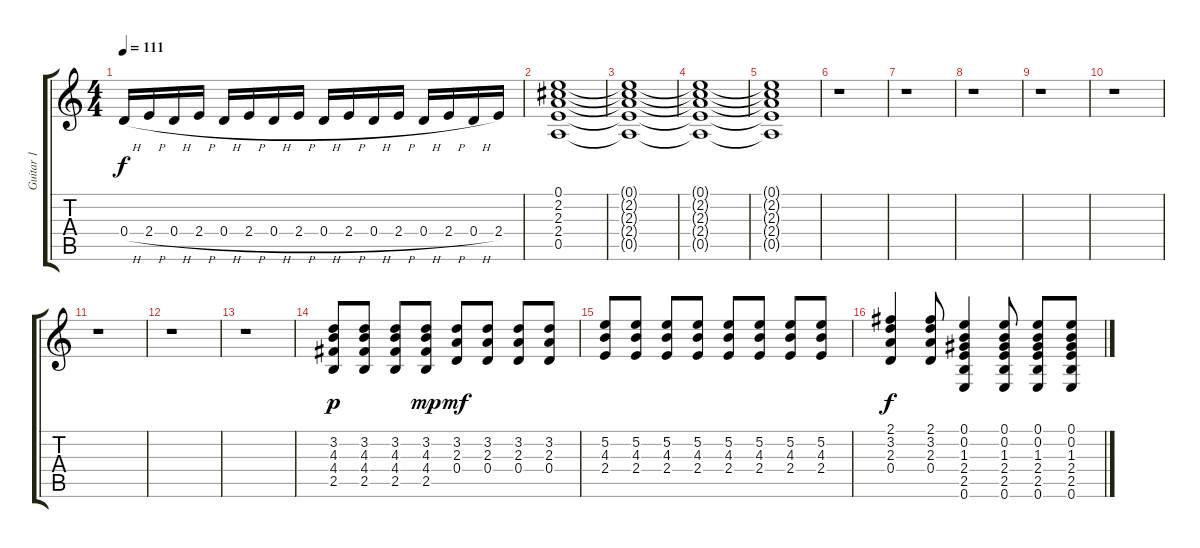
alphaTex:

\track ("Guitar 1" "Guitar 1") {instrument overdrivenguitar}
\staff {score tabs}
\tuning (E4 B3 G3 D3 A2 E2) {hide}
\ts (4 4)
\tempo 111
\clef g2
\ks c
0.4{h}.16{dy f} 2.4{h}.16 0.4{h}.16 2.4{h}.16 0.4{h}.16 2.4{h}.16 0.4{h}.16 2.4{h}.16 0.4{h}.16 2.4{h}.16 0.4{h}.16 2.4{h}.16 0.4{h}.16 2.4{h}.16 0.4{h}.16 2.4.16 |
(0.1 2.2 2.3 2.4 0.5).1 |
(0.1{t} 2.2{t} 2.3{t} 2.4{t} 0.5{t}).1 |
(0.1{t} 2.2{t} 2.3{t} 2.4{t} 0.5{t}).1 |
(0.1{t} 2.2{t} 2.3{t} 2.4{t} 0.5{t}).1 |
r.1 |
r.1 |
r.1 |
r.1 |
r.1 |
r.1 |
r.1 |
r.1 |
(3.2 4.3 4.4 2.5).8{dy p} (3.2 4.3 4.4 2.5).8 (3.2 4.3 4.4 2.5).8 (3.2 4.3 4.4 2.5).8{dy mp} (3.2 2.3 0.4).8{dy mf} (3.2 2.3 0.4).8 (3.2 2.3 0.4).8 (3.2 2.3 0.4).8 |
(5.2 4.3 2.4).8 (5.2 4.3 2.4).8 (5.2 4.3 2.4).8 (5.2 4.3 2.4).8 (5.2 4.3 2.4).8 (5.2 4.3 2.4).8 (5.2 4.3 2.4).8 (5.2 4.3 2.4).8 |
(2.1 3.2 2.3 0.4).4{dy f} (2.1 3.2 2.3 0.4).8 (0.1 0.2 1.3 2.4 2.5 0.6).4 (0.1 0.2 1.3 2.4 2.5 0.6).8 (0.1 0.2 1.3 2.4 2.5 0.6).8 (0.1 0.2 1.3 2.4 2.5 0.6).8
